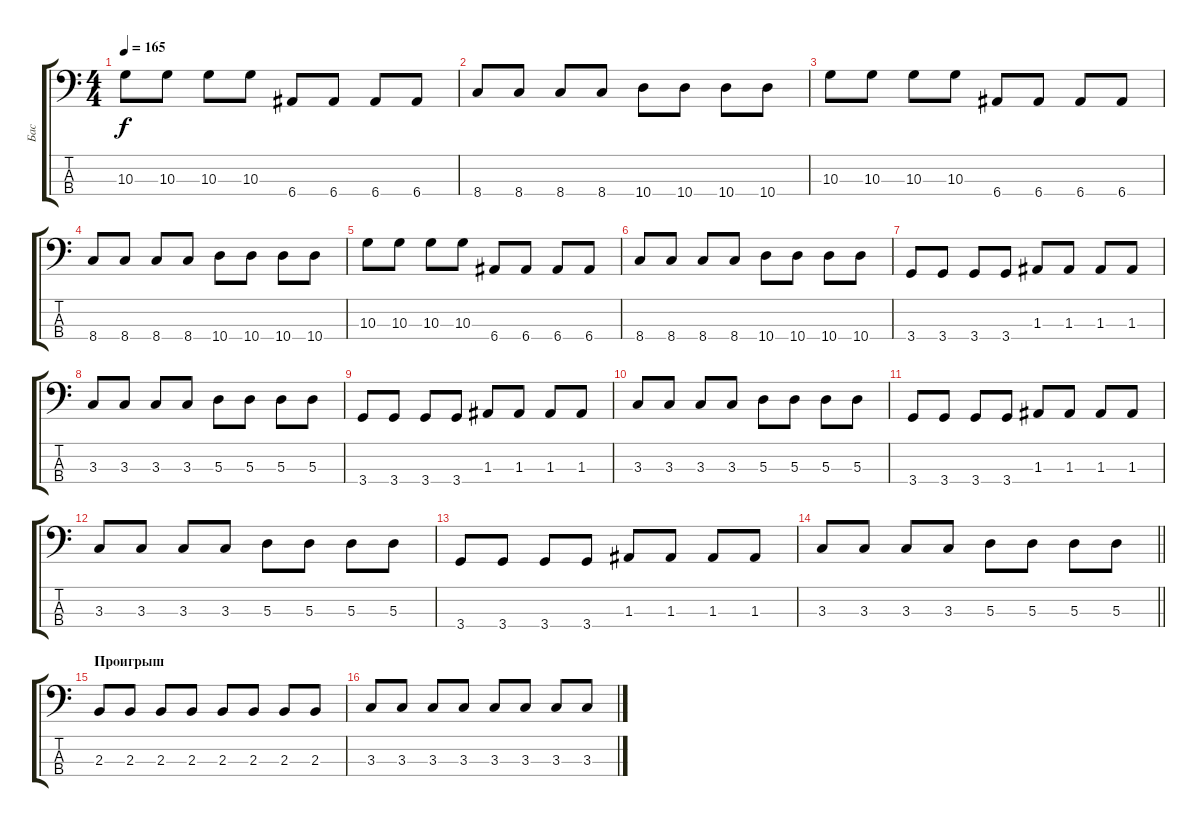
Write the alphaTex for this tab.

\track ("Бас" "Бас") {instrument electricbassfinger}
\staff {score tabs}
\tuning (G2 D2 A1 E1) {hide}
\ts (4 4)
\tempo 165
\clef f4
\ks c
10.3.8{dy f} 10.3.8 10.3.8 10.3.8 6.4.8 6.4.8 6.4.8 6.4.8 |
8.4.8 8.4.8 8.4.8 8.4.8 10.4.8 10.4.8 10.4.8 10.4.8 |
10.3.8 10.3.8 10.3.8 10.3.8 6.4.8 6.4.8 6.4.8 6.4.8 |
8.4.8 8.4.8 8.4.8 8.4.8 10.4.8 10.4.8 10.4.8 10.4.8 |
10.3.8 10.3.8 10.3.8 10.3.8 6.4.8 6.4.8 6.4.8 6.4.8 |
8.4.8 8.4.8 8.4.8 8.4.8 10.4.8 10.4.8 10.4.8 10.4.8 |
3.4.8 3.4.8 3.4.8 3.4.8 1.3.8 1.3.8 1.3.8 1.3.8 |
3.3.8 3.3.8 3.3.8 3.3.8 5.3.8 5.3.8 5.3.8 5.3.8 |
3.4.8 3.4.8 3.4.8 3.4.8 1.3.8 1.3.8 1.3.8 1.3.8 |
3.3.8 3.3.8 3.3.8 3.3.8 5.3.8 5.3.8 5.3.8 5.3.8 |
3.4.8 3.4.8 3.4.8 3.4.8 1.3.8 1.3.8 1.3.8 1.3.8 |
3.3.8 3.3.8 3.3.8 3.3.8 5.3.8 5.3.8 5.3.8 5.3.8 |
3.4.8 3.4.8 3.4.8 3.4.8 1.3.8 1.3.8 1.3.8 1.3.8 |
\barLineRight lightlight
3.3.8 3.3.8 3.3.8 3.3.8 5.3.8 5.3.8 5.3.8 5.3.8 |
\section ("" "Проигрыш")
2.3.8 2.3.8 2.3.8 2.3.8 2.3.8 2.3.8 2.3.8 2.3.8 |
3.3.8 3.3.8 3.3.8 3.3.8 3.3.8 3.3.8 3.3.8 3.3.8
